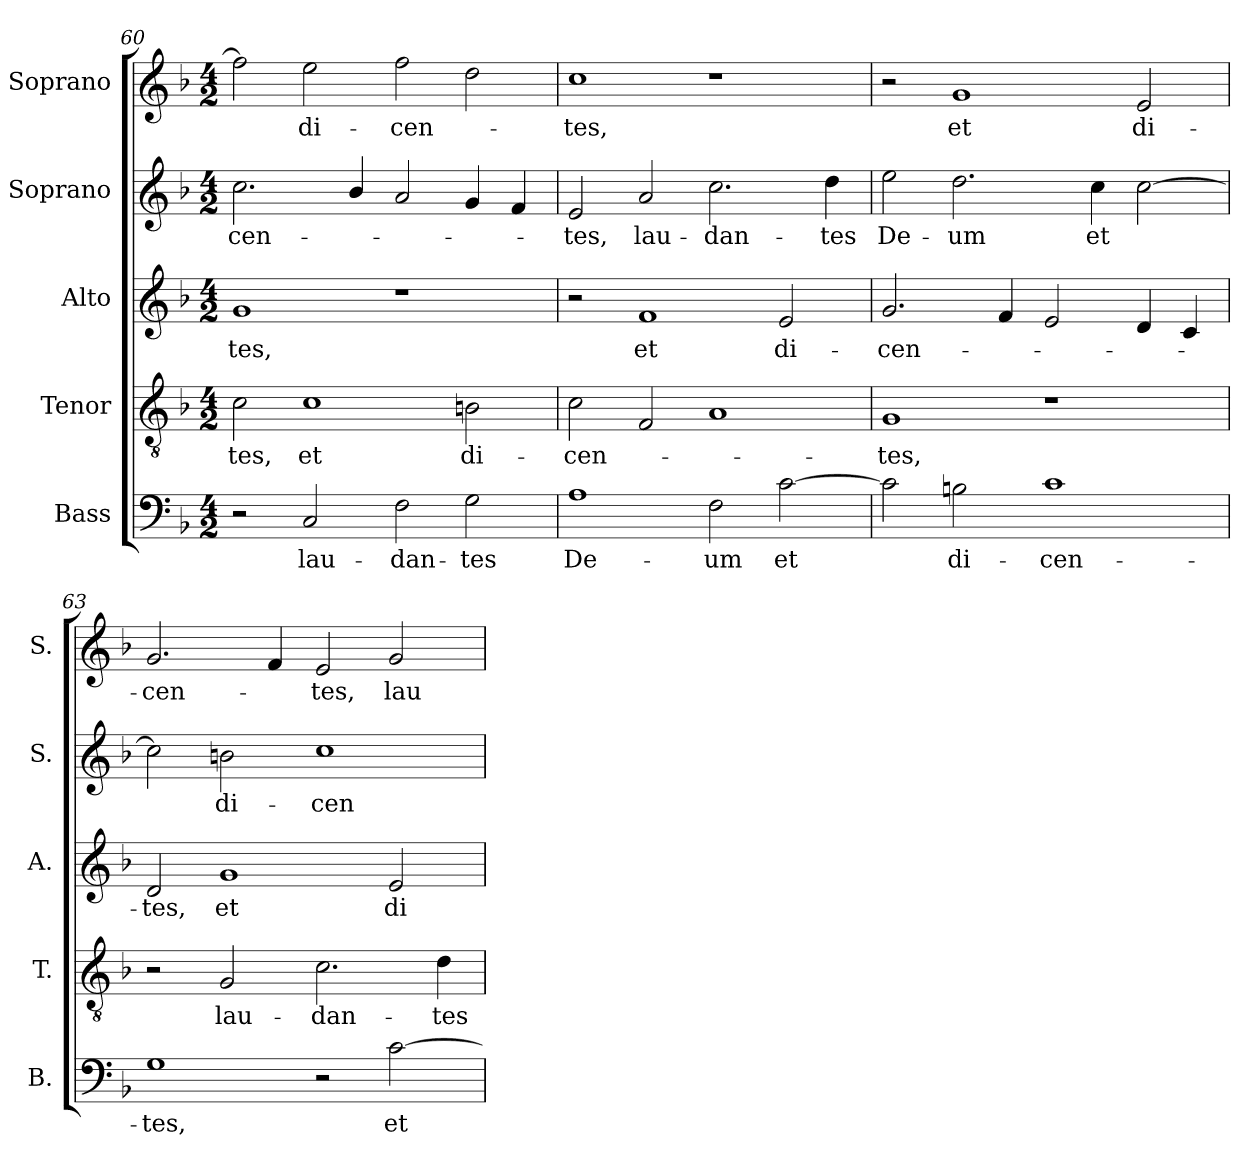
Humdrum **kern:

**kern	**text	**kern	**text	**kern	**text	**kern	**text	**kern	**text
*part5	*part5	*part4	*part4	*part3	*part3	*part2	*part2	*part1	*part1
*staff5	*staff5	*staff4	*staff4	*staff3	*staff3	*staff2	*staff2	*staff1	*staff1
*I"Bass	*	*I"Tenor	*	*I"Alto	*	*I"Soprano	*	*I"Soprano	*
*I'B.	*	*I'T.	*	*I'A.	*	*I'S.	*	*I'S.	*
*clefF4	*	*clefGv2	*	*clefG2	*	*clefG2	*	*clefG2	*
*	*	*ITrd7c12	*	*	*	*	*	*	*
*k[b-]	*	*k[b-]	*	*k[b-]	*	*k[b-]	*	*k[b-]	*
*F:	*	*F:	*	*F:	*	*F:	*	*F:	*
*M4/2	*	*M4/2	*	*M4/2	*	*M4/2	*	*M4/2	*
=60	=60	=60	=60	=60	=60	=60	=60	=60	=60
!	!	!	!LO:LY:b:color=#000000	!	!	!	!	!	!
!	!	!	!	!	!LO:LY:b:color=#000000	!	!	!	!
!	!	!	!	!	!	!	!LO:LY:b:color=#000000	!	!
2r	.	2Ci\	-tes,	1gi	-tes,	2.cci\	-cen-	2ffi\]	.
!	!LO:LY:b:color=#000000	!	!	!	!	!	!	!	!
!	!	!	!LO:LY:b:color=#000000	!	!	!	!	!	!
!	!	!	!	!	!	!	!	!	!LO:LY:b:color=#000000
2Ci/	lau-	1Ci	et	.	.	.	.	2eei\	di-
.	.	.	.	.	.	4b-i/	.	.	.
!	!LO:LY:b:color=#000000	!	!	!	!	!	!	!	!
!	!	!	!	!	!	!	!	!	!LO:LY:b:color=#000000
2Fi\	-dan-	.	.	1r	.	2ai/	.	2ffi\	-cen-
!	!LO:LY:b:color=#000000	!	!	!	!	!	!	!	!
!	!	!	!LO:LY:b:color=#000000	!	!	!	!	!	!
2Gi\	-tes	2BBni\	di-	.	.	4gi/	.	2ddi\	.
.	.	.	.	.	.	4fi/	.	.	.
!!LO:PB:g=z
=61	=61	=61	=61	=61	=61	=61	=61	=61	=61
!	!LO:LY:b:color=#000000	!	!	!	!	!	!	!	!
!	!	!	!LO:LY:b:color=#000000	!	!	!	!	!	!
!	!	!	!	!	!	!	!LO:LY:b:color=#000000	!	!
!	!	!	!	!	!	!	!	!	!LO:LY:b:color=#000000
1Ai	De-	2Ci\	-cen-	2r	.	2ei/	-tes,	1cci	-tes,
!	!	!	!	!	!LO:LY:b:color=#000000	!	!	!	!
!	!	!	!	!	!	!	!LO:LY:b:color=#000000	!	!
.	.	2FFi/	.	1fi	et	2ai/	lau-	.	.
!	!LO:LY:b:color=#000000	!	!	!	!	!	!	!	!
!	!	!	!	!	!	!	!LO:LY:b:color=#000000	!	!
2Fi\	-um	1AAi	.	.	.	2.cci\	-dan-	1r	.
!	!LO:LY:b:color=#000000	!	!	!	!	!	!	!	!
!	!	!	!	!	!LO:LY:b:color=#000000	!	!	!	!
[2ci\	et	.	.	2ei/	di-	.	.	.	.
!	!	!	!	!	!	!	!LO:LY:b:color=#000000	!	!
.	.	.	.	.	.	4ddi\	-tes	.	.
=62	=62	=62	=62	=62	=62	=62	=62	=62	=62
!	!	!	!LO:LY:b:color=#000000	!	!	!	!	!	!
!	!	!	!	!	!LO:LY:b:color=#000000	!	!	!	!
!	!	!	!	!	!	!	!LO:LY:b:color=#000000	!	!
2ci\]	.	1GGi	-tes,	2.gi/	-cen-	2eei\	De-	2r	.
!	!LO:LY:b:color=#000000	!	!	!	!	!	!	!	!
!	!	!	!	!	!	!	!LO:LY:b:color=#000000	!	!
!	!	!	!	!	!	!	!	!	!LO:LY:b:color=#000000
2Bni\	di-	.	.	.	.	2.ddi\	-um	1gi	et
.	.	.	.	4fi/	.	.	.	.	.
!	!LO:LY:b:color=#000000	!	!	!	!	!	!	!	!
1ci	-cen-	1r	.	2ei/	.	.	.	.	.
!	!	!	!	!	!	!	!LO:LY:b:color=#000000	!	!
.	.	.	.	.	.	4cci\	et	.	.
!	!	!	!	!	!	!	!	!	!LO:LY:b:color=#000000
.	.	.	.	4di/	.	[2cci\	.	2ei/	di-
.	.	.	.	4ci/	.	.	.	.	.
=63	=63	=63	=63	=63	=63	=63	=63	=63	=63
!	!LO:LY:b:color=#000000	!	!	!	!	!	!	!	!
!	!	!	!	!	!LO:LY:b:color=#000000	!	!	!	!
!	!	!	!	!	!	!	!	!	!LO:LY:b:color=#000000
1Gi	-tes,	2r	.	2di/	-tes,	2cci\]	.	2.gi/	-cen-
!	!	!	!LO:LY:b:color=#000000	!	!	!	!	!	!
!	!	!	!	!	!LO:LY:b:color=#000000	!	!	!	!
!	!	!	!	!	!	!	!LO:LY:b:color=#000000	!	!
.	.	2GGi/	lau-	1gi	et	2bni\	di-	.	.
.	.	.	.	.	.	.	.	4fi/	.
!	!	!	!LO:LY:b:color=#000000	!	!	!	!	!	!
!	!	!	!	!	!	!	!LO:LY:b:color=#000000	!	!
!	!	!	!	!	!	!	!	!	!LO:LY:b:color=#000000
2r	.	2.Ci\	-dan-	.	.	1cci	-cen-	2ei/	-tes,
!	!LO:LY:b:color=#000000	!	!	!	!	!	!	!	!
!	!	!	!	!	!LO:LY:b:color=#000000	!	!	!	!
!	!	!	!	!	!	!	!	!	!LO:LY:b:color=#000000
[2ci\	et	.	.	2ei/	di-	.	.	2gi/	lau-
!	!	!	!LO:LY:b:color=#000000	!	!	!	!	!	!
.	.	4Di\	-tes	.	.	.	.	.	.
=	=	=	=	=	=	=	=	=	=
*-	*-	*-	*-	*-	*-	*-	*-	*-	*-
